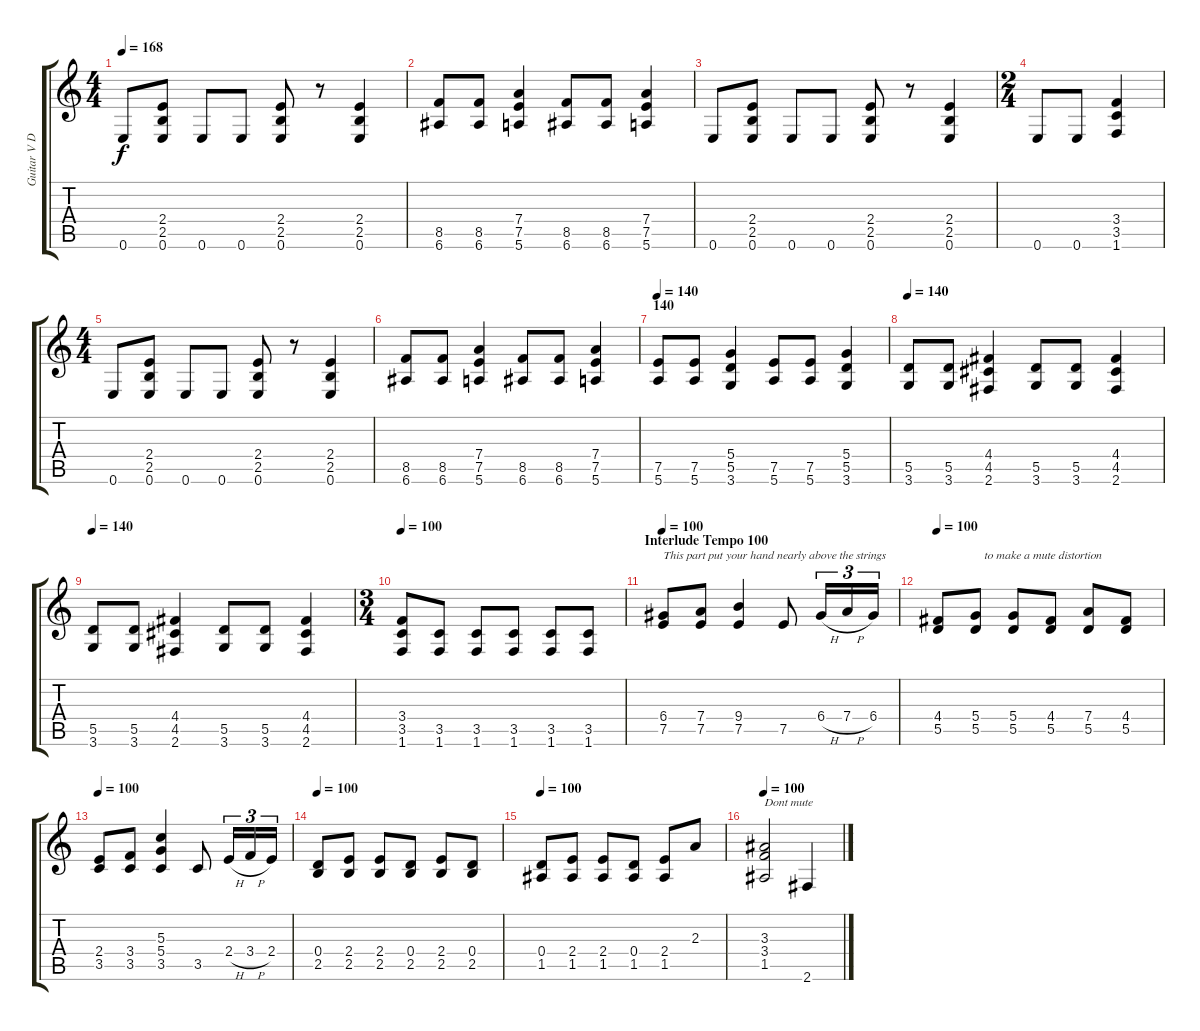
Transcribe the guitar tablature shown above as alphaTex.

\track ("Guitar V Distortion" "Guitar V D") {instrument distortionguitar}
\staff {score tabs}
\tuning (E4 B3 G3 D3 A2 E2) {hide}
\ts (4 4)
\tempo 168
\clef g2
\ks c
0.6.8{dy f} (2.4 2.5 0.6).8 0.6.8 0.6.8 (2.4 2.5 0.6).8 r.8 (2.4 2.5 0.6).4 |
(8.5 6.6).8 (8.5 6.6).8 (7.4 7.5 5.6).4 (8.5 6.6).8 (8.5 6.6).8 (7.4 7.5 5.6).4 |
0.6.8 (2.4 2.5 0.6).8 0.6.8 0.6.8 (2.4 2.5 0.6).8 r.8 (2.4 2.5 0.6).4 |
\ts (2 4)
0.6.8 0.6.8 (3.4 3.5 1.6).4 |
\ts (4 4)
0.6.8 (2.4 2.5 0.6).8 0.6.8 0.6.8 (2.4 2.5 0.6).8 r.8 (2.4 2.5 0.6).4 |
(8.5 6.6).8 (8.5 6.6).8 (7.4 7.5 5.6).4 (8.5 6.6).8 (8.5 6.6).8 (7.4 7.5 5.6).4 |
\section ("" "140")
\tempo 140
(7.5 5.6).8 (7.5 5.6).8 (5.4 5.5 3.6).4 (7.5 5.6).8 (7.5 5.6).8 (5.4 5.5 3.6).4 |
\tempo 140
(5.5 3.6).8 (5.5 3.6).8 (4.4 4.5 2.6).4 (5.5 3.6).8 (5.5 3.6).8 (4.4 4.5 2.6).4 |
\tempo 140
(5.5 3.6).8 (5.5 3.6).8 (4.4 4.5 2.6).4 (5.5 3.6).8 (5.5 3.6).8 (4.4 4.5 2.6).4 |
\ts (3 4)
\tempo 100
(3.4 3.5 1.6).8 (3.5 1.6).8 (3.5 1.6).8 (3.5 1.6).8 (3.5 1.6).8 (3.5 1.6).8 |
\section ("" "Interlude Tempo 100")
\tempo 100
(6.4 7.5).8{txt "This part put your hand nearly above the strings "} (7.4 7.5).8 (9.4 7.5).4 7.5.8 6.4{h}.16{tu (3 2)} 7.4{h}.16{tu (3 2)} 6.4.16{tu (3 2)} |
\tempo 100
(4.4 5.5).8 (5.4 5.5).8{txt "   to make a mute distortion"} (5.4 5.5).8 (4.4 5.5).8 (7.4 5.5).8 (4.4 5.5).8 |
\tempo 100
(2.4 3.5).8 (3.4 3.5).8 (5.3 5.4 3.5).4 3.5.8 2.4{h}.16{tu (3 2)} 3.4{h}.16{tu (3 2)} 2.4.16{tu (3 2)} |
\tempo 100
(0.4 2.5).8 (2.4 2.5).8 (2.4 2.5).8 (0.4 2.5).8 (2.4 2.5).8 (0.4 2.5).8 |
\tempo 100
(0.4 1.5).8 (2.4 1.5).8 (2.4 1.5).8 (0.4 1.5).8 (2.4 1.5).8 2.3.8 |
\tempo 100
(3.3 3.4 1.5).2{txt "Dont mute"} 2.6.4
